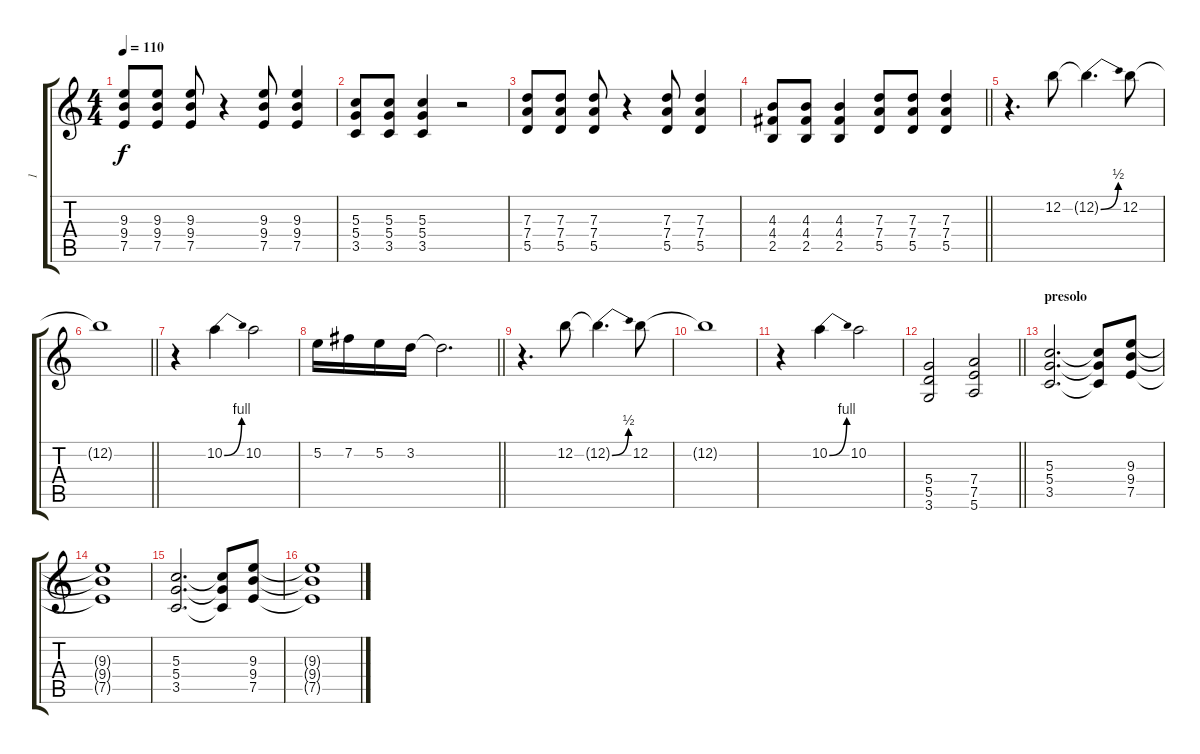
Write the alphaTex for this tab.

\track ("1" "1") {instrument electricguitarclean}
\staff {score tabs}
\tuning (E4 B3 G3 D3 A2 E2) {hide}
\ts (4 4)
\tempo 110
\clef g2
\ks c
(9.3 9.4 7.5).8{dy f} (9.3 9.4 7.5).8 (9.3 9.4 7.5).8 r.4 (9.3 9.4 7.5).8 (9.3 9.4 7.5).4 |
(5.3 5.4 3.5).8 (5.3 5.4 3.5).8 (5.3 5.4 3.5).4 r.2 |
(7.3 7.4 5.5).8 (7.3 7.4 5.5).8 (7.3 7.4 5.5).8 r.4 (7.3 7.4 5.5).8 (7.3 7.4 5.5).4 |
\barLineRight lightlight
(4.3 4.4 2.5).8 (4.3 4.4 2.5).8 (4.3 4.4 2.5).4 (7.3 7.4 5.5).8 (7.3 7.4 5.5).8 (7.3 7.4 5.5).4 |
r.4{d} 12.2.8 12.2{be (bend 0 0 60 2) t}.4{d} 12.2.8 |
\barLineRight lightlight
12.2{t}.1 |
r.4 10.2{be (bend 0 0 60 4)}.4 10.2.2 |
\barLineRight lightlight
5.2.16 7.2.16 5.2.16 3.2.16 3.2{t}.2{d} |
r.4{d} 12.2.8 12.2{be (bend 0 0 60 2) t}.4{d} 12.2.8 |
12.2{t}.1 |
r.4 10.2{be (bend 0 0 60 4)}.4 10.2.2 |
\barLineRight lightlight
(5.4 5.5 3.6).2 (7.4 7.5 5.6).2 |
\section ("" "presolo")
(5.3 5.4 3.5).2{d} (5.3{t} 5.4{t} 3.5{t}).8 (9.3 9.4 7.5).8 |
(9.3{t} 9.4{t} 7.5{t}).1 |
(5.3 5.4 3.5).2{d} (5.3{t} 5.4{t} 3.5{t}).8 (9.3 9.4 7.5).8 |
(9.3{t} 9.4{t} 7.5{t}).1
